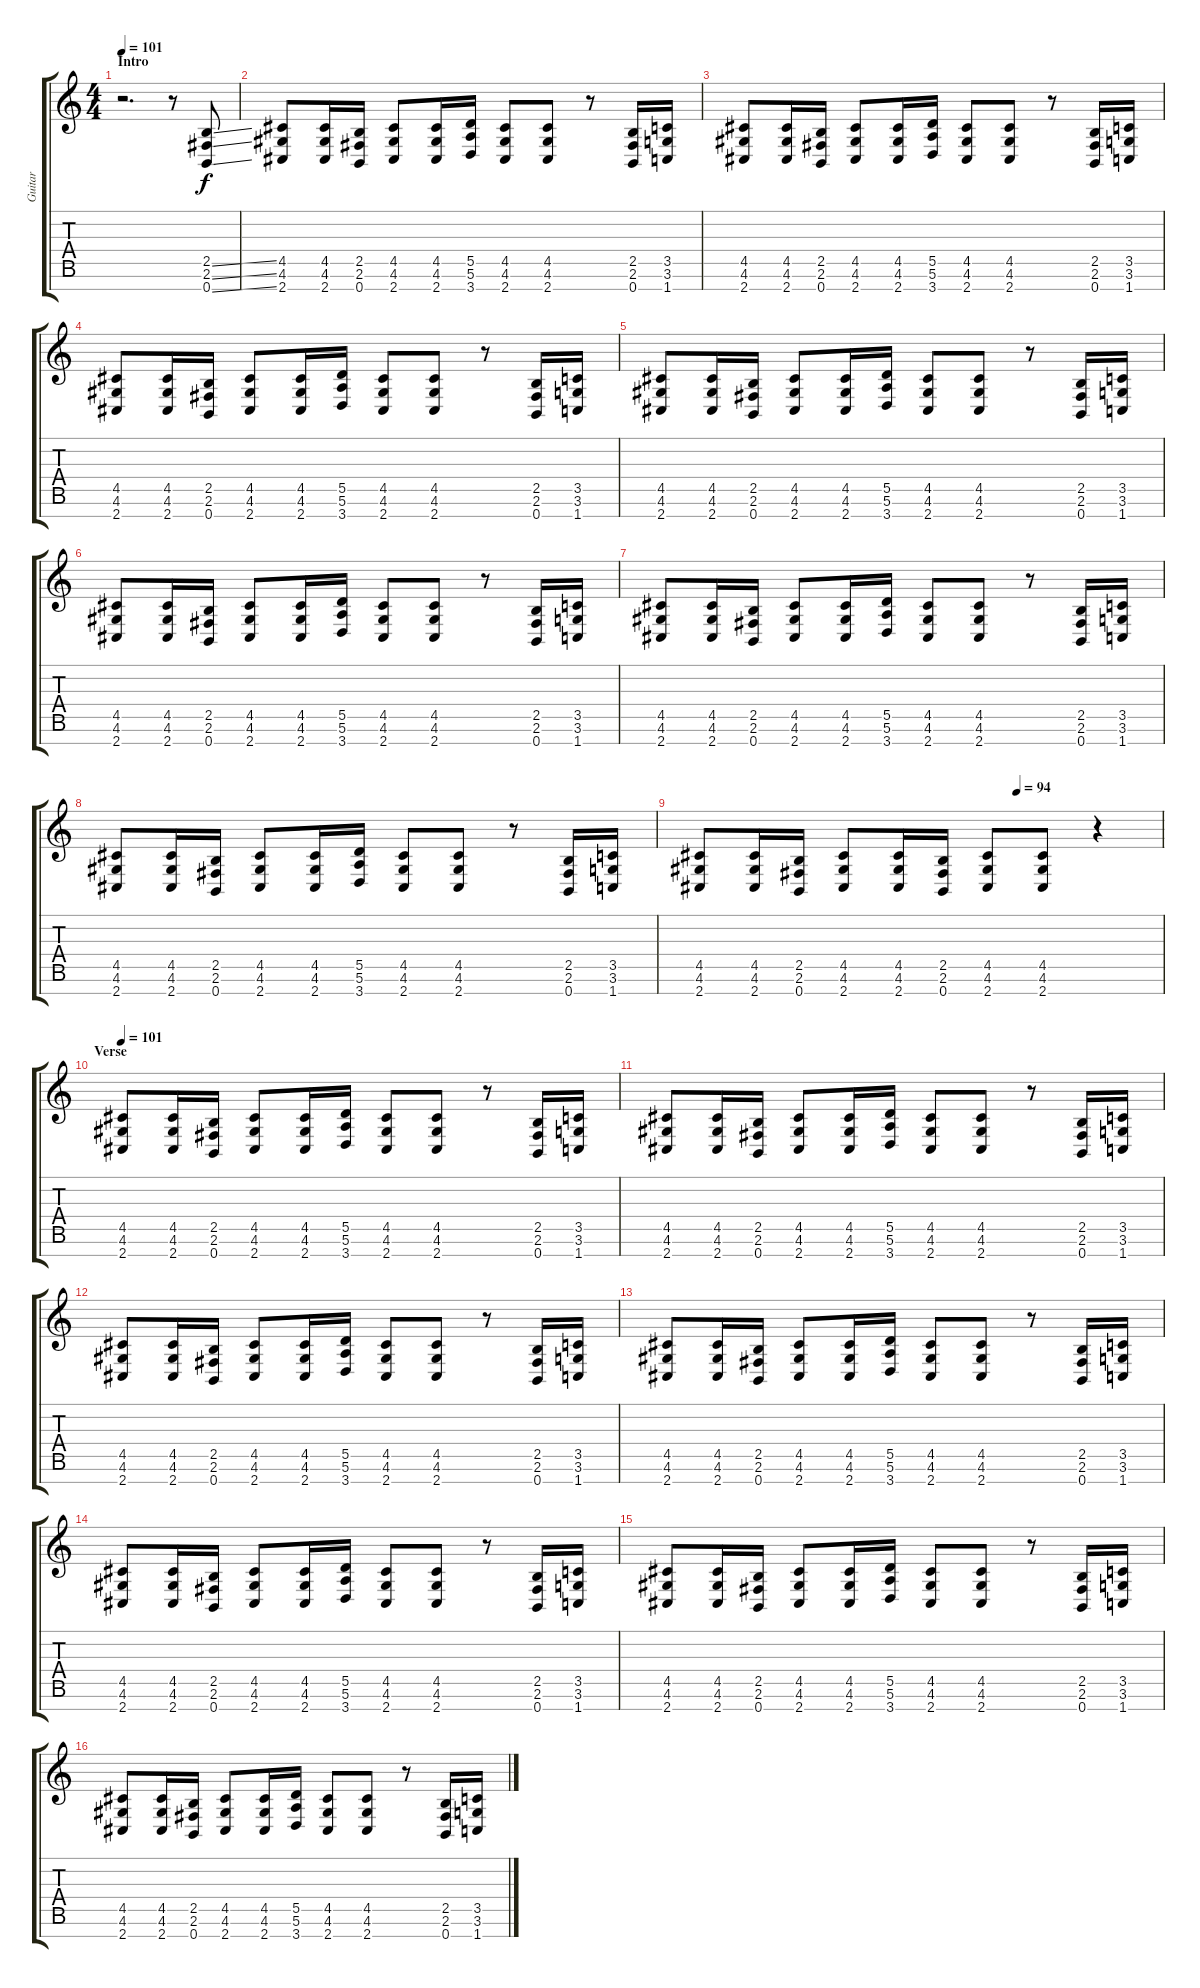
\track ("Guitar" "Guitar") {instrument distortionguitar}
\staff {score tabs}
\tuning (E4 B3 G3 D3 A2 E2 B1) {hide}
\ts (4 4)
\section ("" "Intro")
\tempo 101
\clef g2
\ks c
r.2{d dy f instrument distortionguitar} r.8 (2.5{ss} 2.6{ss} 0.7{ss}).8 |
(4.5 4.6 2.7).8 (4.5 4.6 2.7).16 (2.5 2.6 0.7).16 (4.5 4.6 2.7).8 (4.5 4.6 2.7).16 (5.5 5.6 3.7).16 (4.5 4.6 2.7).8 (4.5 4.6 2.7).8 r.8 (2.5 2.6 0.7).16 (3.5 3.6 1.7).16 |
(4.5 4.6 2.7).8 (4.5 4.6 2.7).16 (2.5 2.6 0.7).16 (4.5 4.6 2.7).8 (4.5 4.6 2.7).16 (5.5 5.6 3.7).16 (4.5 4.6 2.7).8 (4.5 4.6 2.7).8 r.8 (2.5 2.6 0.7).16 (3.5 3.6 1.7).16 |
(4.5 4.6 2.7).8 (4.5 4.6 2.7).16 (2.5 2.6 0.7).16 (4.5 4.6 2.7).8 (4.5 4.6 2.7).16 (5.5 5.6 3.7).16 (4.5 4.6 2.7).8 (4.5 4.6 2.7).8 r.8 (2.5 2.6 0.7).16 (3.5 3.6 1.7).16 |
(4.5 4.6 2.7).8 (4.5 4.6 2.7).16 (2.5 2.6 0.7).16 (4.5 4.6 2.7).8 (4.5 4.6 2.7).16 (5.5 5.6 3.7).16 (4.5 4.6 2.7).8 (4.5 4.6 2.7).8 r.8 (2.5 2.6 0.7).16 (3.5 3.6 1.7).16 |
(4.5 4.6 2.7).8 (4.5 4.6 2.7).16 (2.5 2.6 0.7).16 (4.5 4.6 2.7).8 (4.5 4.6 2.7).16 (5.5 5.6 3.7).16 (4.5 4.6 2.7).8 (4.5 4.6 2.7).8 r.8 (2.5 2.6 0.7).16 (3.5 3.6 1.7).16 |
(4.5 4.6 2.7).8 (4.5 4.6 2.7).16 (2.5 2.6 0.7).16 (4.5 4.6 2.7).8 (4.5 4.6 2.7).16 (5.5 5.6 3.7).16 (4.5 4.6 2.7).8 (4.5 4.6 2.7).8 r.8 (2.5 2.6 0.7).16 (3.5 3.6 1.7).16 |
(4.5 4.6 2.7).8 (4.5 4.6 2.7).16 (2.5 2.6 0.7).16 (4.5 4.6 2.7).8 (4.5 4.6 2.7).16 (5.5 5.6 3.7).16 (4.5 4.6 2.7).8 (4.5 4.6 2.7).8 r.8 (2.5 2.6 0.7).16 (3.5 3.6 1.7).16 |
\tempo (94 0.6875)
(4.5 4.6 2.7).8 (4.5 4.6 2.7).16 (2.5 2.6 0.7).16 (4.5 4.6 2.7).8 (4.5 4.6 2.7).16 (2.5 2.6 0.7).16 (4.5 4.6 2.7).8 (4.5 4.6 2.7).8 r.4 |
\section ("" "Verse")
\tempo 101
(4.5 4.6 2.7).8 (4.5 4.6 2.7).16 (2.5 2.6 0.7).16 (4.5 4.6 2.7).8 (4.5 4.6 2.7).16 (5.5 5.6 3.7).16 (4.5 4.6 2.7).8 (4.5 4.6 2.7).8 r.8 (2.5 2.6 0.7).16 (3.5 3.6 1.7).16 |
(4.5 4.6 2.7).8 (4.5 4.6 2.7).16 (2.5 2.6 0.7).16 (4.5 4.6 2.7).8 (4.5 4.6 2.7).16 (5.5 5.6 3.7).16 (4.5 4.6 2.7).8 (4.5 4.6 2.7).8 r.8 (2.5 2.6 0.7).16 (3.5 3.6 1.7).16 |
(4.5 4.6 2.7).8 (4.5 4.6 2.7).16 (2.5 2.6 0.7).16 (4.5 4.6 2.7).8 (4.5 4.6 2.7).16 (5.5 5.6 3.7).16 (4.5 4.6 2.7).8 (4.5 4.6 2.7).8 r.8 (2.5 2.6 0.7).16 (3.5 3.6 1.7).16 |
(4.5 4.6 2.7).8 (4.5 4.6 2.7).16 (2.5 2.6 0.7).16 (4.5 4.6 2.7).8 (4.5 4.6 2.7).16 (5.5 5.6 3.7).16 (4.5 4.6 2.7).8 (4.5 4.6 2.7).8 r.8 (2.5 2.6 0.7).16 (3.5 3.6 1.7).16 |
(4.5 4.6 2.7).8 (4.5 4.6 2.7).16 (2.5 2.6 0.7).16 (4.5 4.6 2.7).8 (4.5 4.6 2.7).16 (5.5 5.6 3.7).16 (4.5 4.6 2.7).8 (4.5 4.6 2.7).8 r.8 (2.5 2.6 0.7).16 (3.5 3.6 1.7).16 |
(4.5 4.6 2.7).8 (4.5 4.6 2.7).16 (2.5 2.6 0.7).16 (4.5 4.6 2.7).8 (4.5 4.6 2.7).16 (5.5 5.6 3.7).16 (4.5 4.6 2.7).8 (4.5 4.6 2.7).8 r.8 (2.5 2.6 0.7).16 (3.5 3.6 1.7).16 |
(4.5 4.6 2.7).8 (4.5 4.6 2.7).16 (2.5 2.6 0.7).16 (4.5 4.6 2.7).8 (4.5 4.6 2.7).16 (5.5 5.6 3.7).16 (4.5 4.6 2.7).8 (4.5 4.6 2.7).8 r.8 (2.5 2.6 0.7).16 (3.5 3.6 1.7).16
